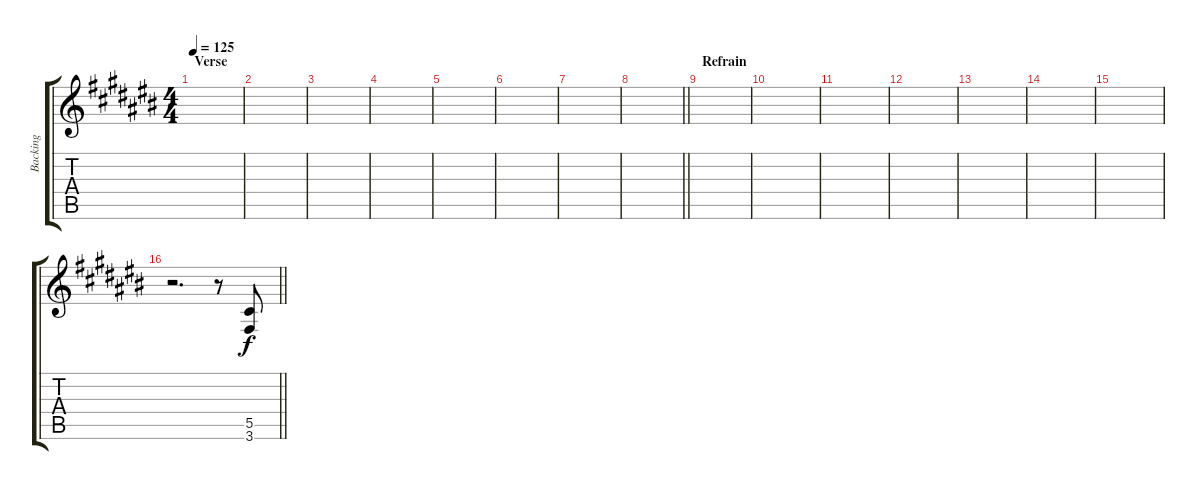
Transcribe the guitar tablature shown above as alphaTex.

\track ("Backing" "Backing") {instrument distortionguitar}
\staff {score tabs}
\tuning (Eb4 Bb3 Gb3 Db3 Ab2 Eb2) {hide}
\ts (4 4)
\section ("" "Verse")
\tempo 125
\clef g2
\ks c#
|
|
|
|
|
|
|
\barLineRight lightlight
|
\section ("" "Refrain")
|
|
|
|
|
|
|
\barLineRight lightlight
r.2{d} r.8 (5.5 3.6).8
